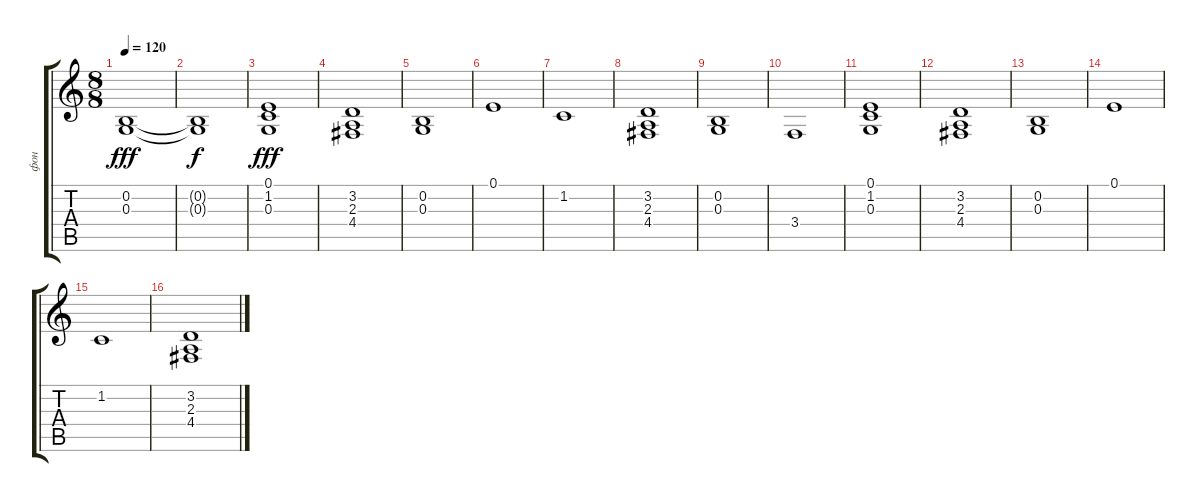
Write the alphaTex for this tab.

\track ("фон" "фон") {instrument pad2warm}
\staff {score tabs}
\tuning (E4 B3 G3 D3 A2 E2) {hide}
\ts (8 8)
\tempo 120
\clef g2
\ks c
(0.2 0.3).1{dy fff} |
(0.2{t} 0.3{t}).1{dy f} |
(0.1 1.2 0.3).1{dy fff} |
(3.2 2.3 4.4).1 |
(0.2 0.3).1 |
0.1.1 |
1.2.1 |
(3.2 2.3 4.4).1 |
(0.2 0.3).1 |
3.4.1 |
(0.1 1.2 0.3).1 |
(3.2 2.3 4.4).1 |
(0.2 0.3).1 |
0.1.1 |
1.2.1 |
(3.2 2.3 4.4).1
